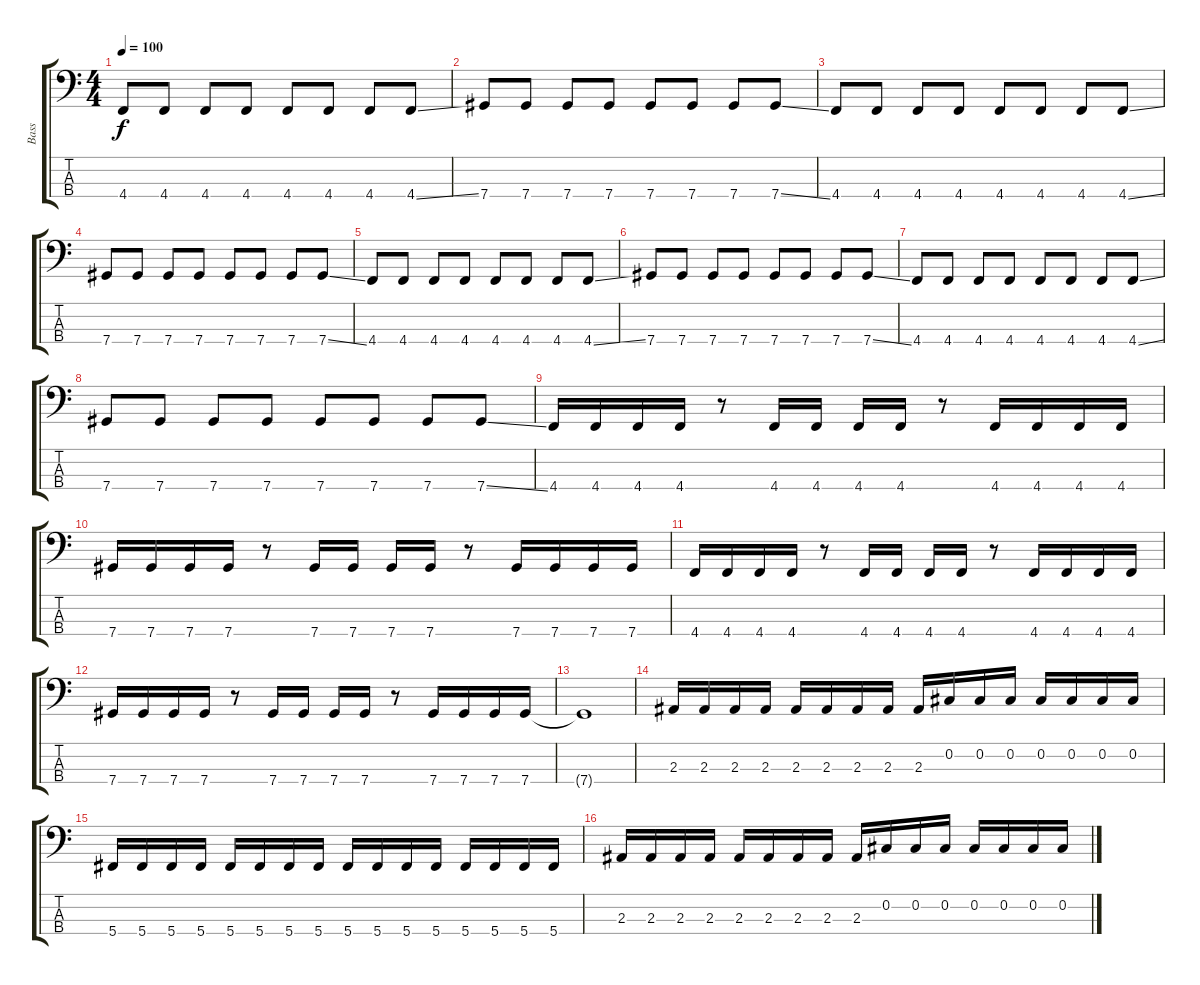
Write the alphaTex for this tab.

\track ("Bass" "Bass") {instrument electricbassfinger}
\staff {score tabs}
\tuning (Gb2 Db2 Ab1 Db1) {hide}
\ts (4 4)
\tempo 100
\clef f4
\ks c
4.4.8{dy f} 4.4.8 4.4.8 4.4.8 4.4.8 4.4.8 4.4.8 4.4{ss}.8 |
7.4.8 7.4.8 7.4.8 7.4.8 7.4.8 7.4.8 7.4.8 7.4{ss}.8 |
4.4.8 4.4.8 4.4.8 4.4.8 4.4.8 4.4.8 4.4.8 4.4{ss}.8 |
7.4.8 7.4.8 7.4.8 7.4.8 7.4.8 7.4.8 7.4.8 7.4{ss}.8 |
4.4.8 4.4.8 4.4.8 4.4.8 4.4.8 4.4.8 4.4.8 4.4{ss}.8 |
7.4.8 7.4.8 7.4.8 7.4.8 7.4.8 7.4.8 7.4.8 7.4{ss}.8 |
4.4.8 4.4.8 4.4.8 4.4.8 4.4.8 4.4.8 4.4.8 4.4{ss}.8 |
7.4.8 7.4.8 7.4.8 7.4.8 7.4.8 7.4.8 7.4.8 7.4{ss}.8 |
4.4.16 4.4.16 4.4.16 4.4.16 r.8 4.4.16 4.4.16 4.4.16 4.4.16 r.8 4.4.16 4.4.16 4.4.16 4.4.16 |
7.4.16 7.4.16 7.4.16 7.4.16 r.8 7.4.16 7.4.16 7.4.16 7.4.16 r.8 7.4.16 7.4.16 7.4.16 7.4.16 |
4.4.16 4.4.16 4.4.16 4.4.16 r.8 4.4.16 4.4.16 4.4.16 4.4.16 r.8 4.4.16 4.4.16 4.4.16 4.4.16 |
7.4.16 7.4.16 7.4.16 7.4.16 r.8 7.4.16 7.4.16 7.4.16 7.4.16 r.8 7.4.16 7.4.16 7.4.16 7.4.16 |
7.4{t}.1 |
2.3.16{volume 16} 2.3.16 2.3.16 2.3.16 2.3.16 2.3.16 2.3.16 2.3.16 2.3.16 0.2.16 0.2.16 0.2.16 0.2.16 0.2.16 0.2.16 0.2.16 |
5.4.16 5.4.16 5.4.16 5.4.16 5.4.16 5.4.16 5.4.16 5.4.16 5.4.16 5.4.16 5.4.16 5.4.16 5.4.16 5.4.16 5.4.16 5.4.16 |
2.3.16 2.3.16 2.3.16 2.3.16 2.3.16 2.3.16 2.3.16 2.3.16 2.3.16 0.2.16 0.2.16 0.2.16 0.2.16 0.2.16 0.2.16 0.2.16
